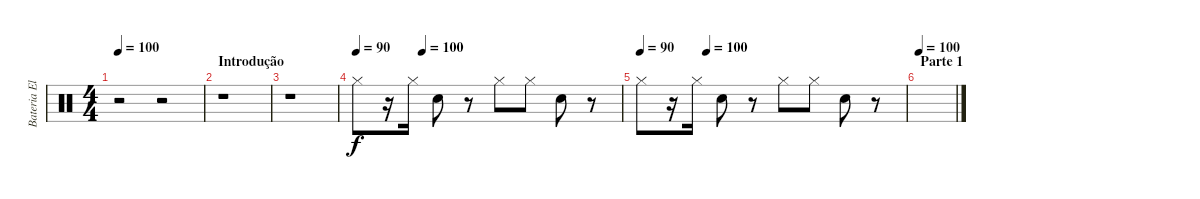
\track ("Bateria Eletrônica" "Bateria El") {instrument percussion}
\staff {score}
\articulation defaults
\ts (4 4)
\tempo 100
\clef neutral
\ks c
r.2{dy f} r.2 |
\section ("" "Introdução")
r.1 |
r.1 |
\tempo 90
\tempo (100 0.25)
"Hi-Hat (closed)".8{volume 8} r.16 "Hi-Hat (closed)".16 "Electric Snare (hit)".8 r.8 "Hi-Hat (closed)".8 "Hi-Hat (closed)".8 "Electric Snare (hit)".8 r.8 |
\tempo 90
\tempo (100 0.25)
"Hi-Hat (closed)".8 r.16 "Hi-Hat (closed)".16 "Electric Snare (hit)".8 r.8 "Hi-Hat (closed)".8 "Hi-Hat (closed)".8 "Electric Snare (hit)".8 r.8{volume 16} |
\section ("" "Parte 1")
\tempo 100
